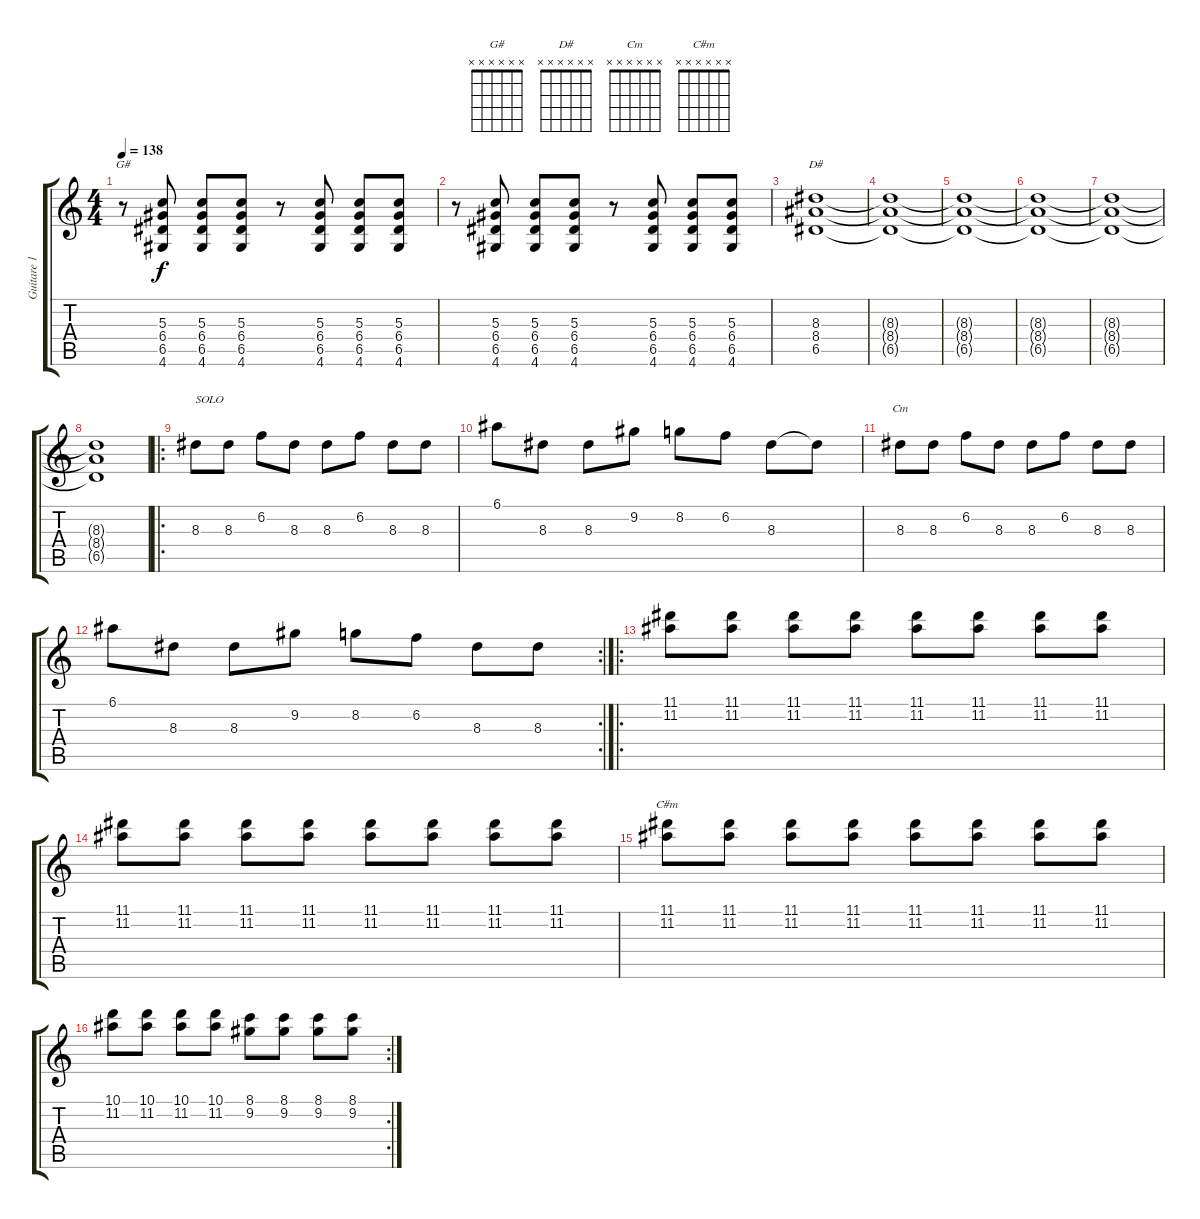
\track ("Guitare 1" "Guitare 1") {instrument overdrivenguitar}
\staff {score tabs}
\tuning (E4 B3 G3 D3 A2 E2) {hide}
\chord ("G#" x x x x x x)
\chord ("D#" x x x x x x)
\chord ("Cm" x x x x x x)
\chord ("C#m" x x x x x x)
\ts (4 4)
\tempo 138
\clef g2
\ks c
r.8{ch "G#" dy f} (5.3 6.4 6.5 4.6).8 (5.3 6.4 6.5 4.6).8 (5.3 6.4 6.5 4.6).8 r.8 (5.3 6.4 6.5 4.6).8 (5.3 6.4 6.5 4.6).8 (5.3 6.4 6.5 4.6).8 |
r.8 (5.3 6.4 6.5 4.6).8 (5.3 6.4 6.5 4.6).8 (5.3 6.4 6.5 4.6).8 r.8 (5.3 6.4 6.5 4.6).8 (5.3 6.4 6.5 4.6).8 (5.3 6.4 6.5 4.6).8 |
(8.3 8.4 6.5).1{ch "D#" volume 5} |
(8.3{t} 8.4{t} 6.5{t}).1 |
(8.3{t} 8.4{t} 6.5{t}).1 |
(8.3{t} 8.4{t} 6.5{t}).1 |
(8.3{t} 8.4{t} 6.5{t}).1 |
(8.3{t} 8.4{t} 6.5{t}).1 |
\ro
8.3.8{txt "SOLO" volume 13} 8.3.8 6.2.8 8.3.8 8.3.8 6.2.8 8.3.8 8.3.8 |
6.1.8 8.3.8 8.3.8 9.2.8 8.2.8 6.2.8 8.3.8 8.3{t}.8 |
8.3.8{ch "Cm"} 8.3.8 6.2.8 8.3.8 8.3.8 6.2.8 8.3.8 8.3.8 |
\rc 2
6.1.8 8.3.8 8.3.8 9.2.8 8.2.8 6.2.8 8.3.8 8.3.8 |
\ro
(11.1 11.2).8 (11.1 11.2).8 (11.1 11.2).8 (11.1 11.2).8 (11.1 11.2).8 (11.1 11.2).8 (11.1 11.2).8 (11.1 11.2).8 |
(11.1 11.2).8 (11.1 11.2).8 (11.1 11.2).8 (11.1 11.2).8 (11.1 11.2).8 (11.1 11.2).8 (11.1 11.2).8 (11.1 11.2).8 |
(11.1 11.2).8{ch "C#m"} (11.1 11.2).8 (11.1 11.2).8 (11.1 11.2).8 (11.1 11.2).8 (11.1 11.2).8 (11.1 11.2).8 (11.1 11.2).8 |
\rc 2
(10.1 11.2).8 (10.1 11.2).8 (10.1 11.2).8 (10.1 11.2).8 (8.1 9.2).8 (8.1 9.2).8 (8.1 9.2).8 (8.1 9.2).8
